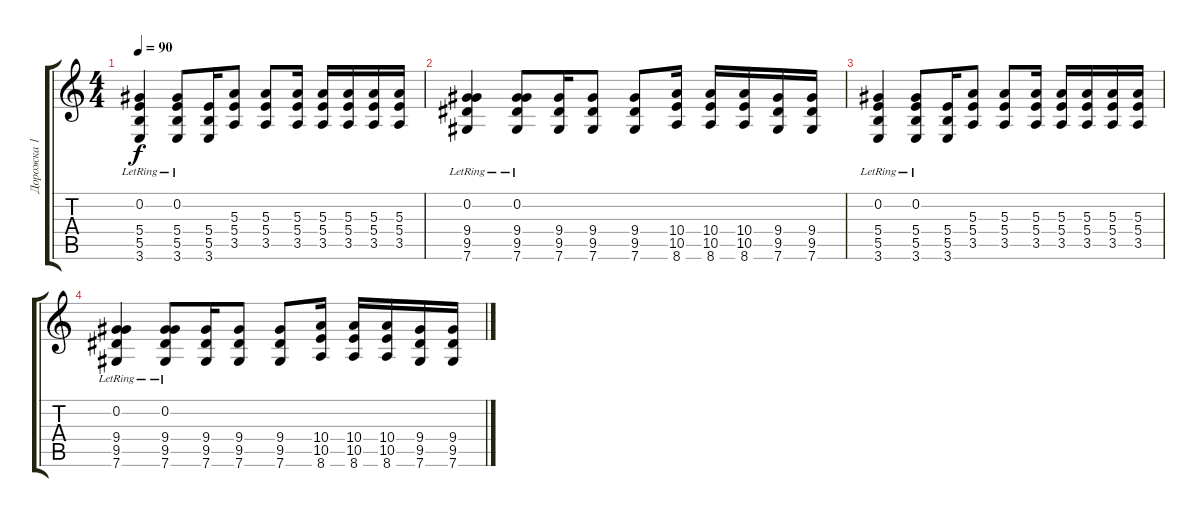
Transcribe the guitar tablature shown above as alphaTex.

\track ("Дорожка 1" "Дорожка 1") {instrument electricguitarclean}
\staff {score tabs}
\tuning (Db4 Ab3 E3 B2 Gb2 Db2) {hide}
\ts (4 4)
\tempo 90
\clef g2
\ks c
(0.2{lr} 5.4{lr} 5.5{lr} 3.6{lr}).4{dy f} (0.2{lr} 5.4{lr} 5.5{lr} 3.6{lr}).8 (5.4 5.5 3.6).16 (5.3 5.4 3.5).8 (5.3 5.4 3.5).8 (5.3 5.4 3.5).16 (5.3 5.4 3.5).16 (5.3 5.4 3.5).16 (5.3 5.4 3.5).16 (5.3 5.4 3.5).16 |
(0.2{lr} 9.4{lr} 9.5{lr} 7.6{lr}).4 (0.2{lr} 9.4{lr} 9.5{lr} 7.6{lr}).8 (9.4 9.5 7.6).16 (9.4 9.5 7.6).8 (9.4 9.5 7.6).8 (10.4 10.5 8.6).16 (10.4 10.5 8.6).16 (10.4 10.5 8.6).16 (9.4 9.5 7.6).16 (9.4 9.5 7.6).16 |
(0.2{lr} 5.4{lr} 5.5{lr} 3.6{lr}).4 (0.2{lr} 5.4{lr} 5.5{lr} 3.6{lr}).8 (5.4 5.5 3.6).16 (5.3 5.4 3.5).8 (5.3 5.4 3.5).8 (5.3 5.4 3.5).16 (5.3 5.4 3.5).16 (5.3 5.4 3.5).16 (5.3 5.4 3.5).16 (5.3 5.4 3.5).16 |
(0.2{lr} 9.4{lr} 9.5{lr} 7.6{lr}).4 (0.2{lr} 9.4{lr} 9.5{lr} 7.6{lr}).8 (9.4 9.5 7.6).16 (9.4 9.5 7.6).8 (9.4 9.5 7.6).8 (10.4 10.5 8.6).16 (10.4 10.5 8.6).16 (10.4 10.5 8.6).16 (9.4 9.5 7.6).16 (9.4 9.5 7.6).16
